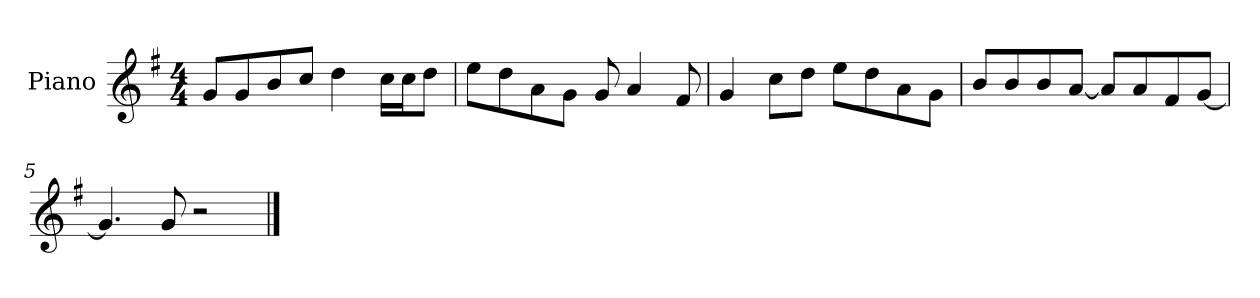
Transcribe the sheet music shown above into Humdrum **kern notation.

**kern
*part1
*staff1
*I"Piano
*I'P-no
*clefG2
*k[f#]
*M4/4
*MM90
=1
8g/L
8g/
8b/
8cc/J
4dd\
16cc\LL
16cc\J
8dd\J
=2
8ee\L
8dd\
8a\
8g\J
8g/
4a/
8f#/
=3
4g/
8cc\L
8dd\J
8ee\L
8dd\
8a\
8g\J
=4
8b/L
8b/
8b/
[8a/J
8a/L]
8a/
8f#/
[8g/J
=5
4.g/]
8g/
2r
==
*-
